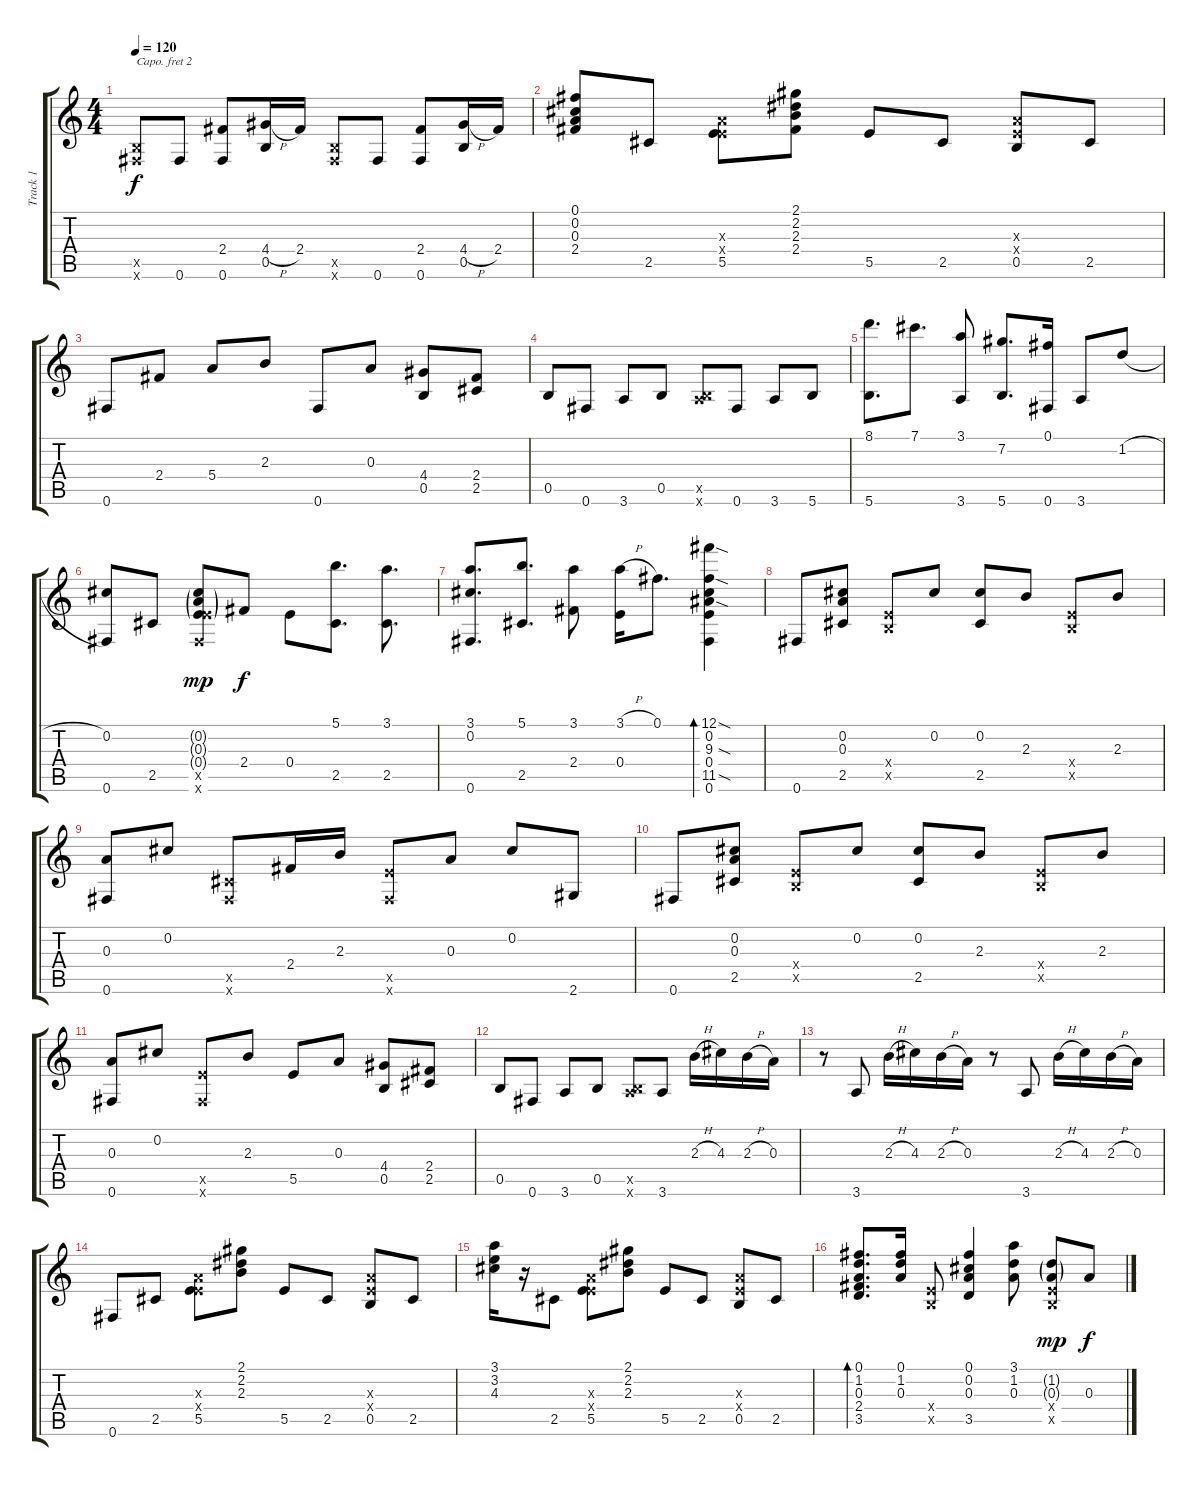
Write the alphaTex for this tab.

\track ("Track 1" "Track 1") {instrument acousticguitarsteel}
\staff {score tabs}
\capo 2
\tuning (E4 B3 G3 D3 A2 E2) {hide}
\ts (4 4)
\tempo 120
\clef g2
\ks c
(0.5{x} 0.6{x}).8{dy f} 0.6.8 (2.4 0.6).8 (4.4{h} 0.5).16 2.4.16 (0.5{x} 0.6{x}).8 0.6.8 (2.4 0.6).8 (4.4{h} 0.5).16 2.4.16 |
(0.1 0.2 0.3 2.4).8 2.5.8 (0.3{x} 0.4{x} 5.5).8 (2.1 2.2 2.3 2.4).8 5.5.8 2.5.8 (0.3{x} 0.4{x} 0.5).8 2.5.8 |
0.6.8 2.4.8 5.4.8 2.3.8 0.6.8 0.3.8 (4.4 0.5).8 (2.4 2.5).8 |
0.5.8 0.6.8 3.6.8 0.5.8 (0.5{x} 3.6{x}).8 0.6.8 3.6.8 5.6.8 |
(8.1 5.6).8{d} 7.1.8{d} (3.1 3.6).8 (7.2 5.6).8{d} (0.1 0.6).16 3.6.8 1.2{h}.8 |
(0.2 0.6).8 2.5.8 (0.2{g} 0.3{g} 0.4{g} 5.5{x} 0.6{x}).8{dy mp} 2.4.8{dy f} 0.4.8 (5.1 2.5).8{d} (3.1 2.5).8{d} |
(3.1 0.2 0.6).8{d} (5.1 2.5).8{d} (3.1 2.4).8 (3.1{h} 0.4).16 0.1.8{d} (12.1{sod} 0.2 9.3{sod} 0.4 11.5{sod} 0.6).4{bd 240} |
0.6.8 (0.2 0.3 2.5).8 (0.4{x} 0.5{x}).8 0.2.8 (0.2 2.5).8 2.3.8 (0.4{x} 0.5{x}).8 2.3.8 |
(0.3 0.6).8 0.2.8 (2.5{x} 0.6{x}).8 2.4.16 2.3.16 (5.5{x} 0.6{x}).8 0.3.8 0.2.8 2.6.8 |
0.6.8 (0.2 0.3 2.5).8 (0.4{x} 0.5{x}).8 0.2.8 (0.2 2.5).8 2.3.8 (0.4{x} 0.5{x}).8 2.3.8 |
(0.3 0.6).8 0.2.8 (5.5{x} 0.6{x}).8 2.3.8 5.5.8 0.3.8 (4.4 0.5).8 (2.4 2.5).8 |
0.5.8 0.6.8 3.6.8 0.5.8 (0.5{x} 3.6{x}).8 3.6.8 2.3{h}.16 4.3.16 2.3{h}.16 0.3.16 |
r.8 3.6.8 2.3{h}.16 4.3.16 2.3{h}.16 0.3.16 r.8 3.6.8 2.3{h}.16 4.3.16 2.3{h}.16 0.3.16 |
0.6.8 2.5.8 (0.3{x} 0.4{x} 5.5).8 (2.1 2.2 2.3).8 5.5.8 2.5.8 (0.3{x} 0.4{x} 0.5).8 2.5.8 |
(3.1 3.2 4.3).16 r.16 2.5.8 (0.3{x} 0.4{x} 5.5).8 (2.1 2.2 2.3).8 5.5.8 2.5.8 (0.3{x} 0.4{x} 0.5).8 2.5.8 |
(0.1 1.2 0.3 2.4 3.5).8{d bd 120} (0.1 1.2 0.3).16 (0.4{x} 0.5{x}).8 (0.1 0.2 0.3 3.5).4 (3.1 1.2 0.3).8 (1.2{g} 0.3{g} 0.4{x} 0.5{x}).8{dy mp} 0.3.8{dy f}
